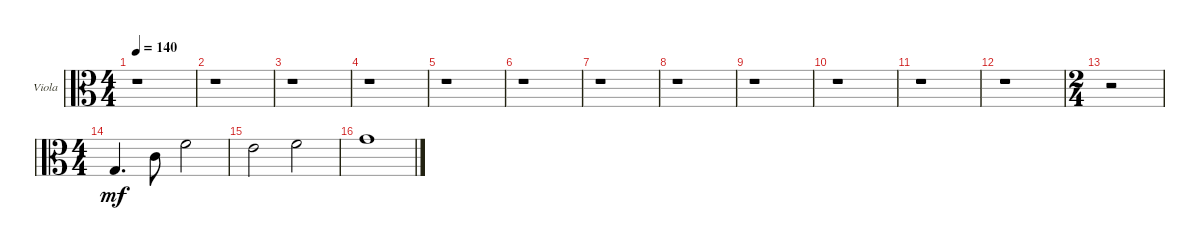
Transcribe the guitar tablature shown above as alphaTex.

\defaultSystemsLayout 4
\bracketExtendMode groupsimilarinstruments
\firstSystemTrackNameOrientation horizontal
\otherSystemsTrackNameOrientation horizontal
\track ("Viola" "Viola") {instrument viola}
\staff {score}
\tuning (A4 D4 G3 C3)
\ts (4 4)
\tempo 140
\clef c3
\ks c
r.1{dy mf instrument viola} |
r.1 |
r.1 |
r.1 |
r.1 |
r.1 |
r.1 |
r.1 |
r.1 |
r.1 |
r.1 |
r.1 |
\ts (2 4)
r.2 |
\ts (4 4)
0.3.4{d} 5.3.8 10.3.2 |
9.3.2 10.3.2 |
12.3.1
